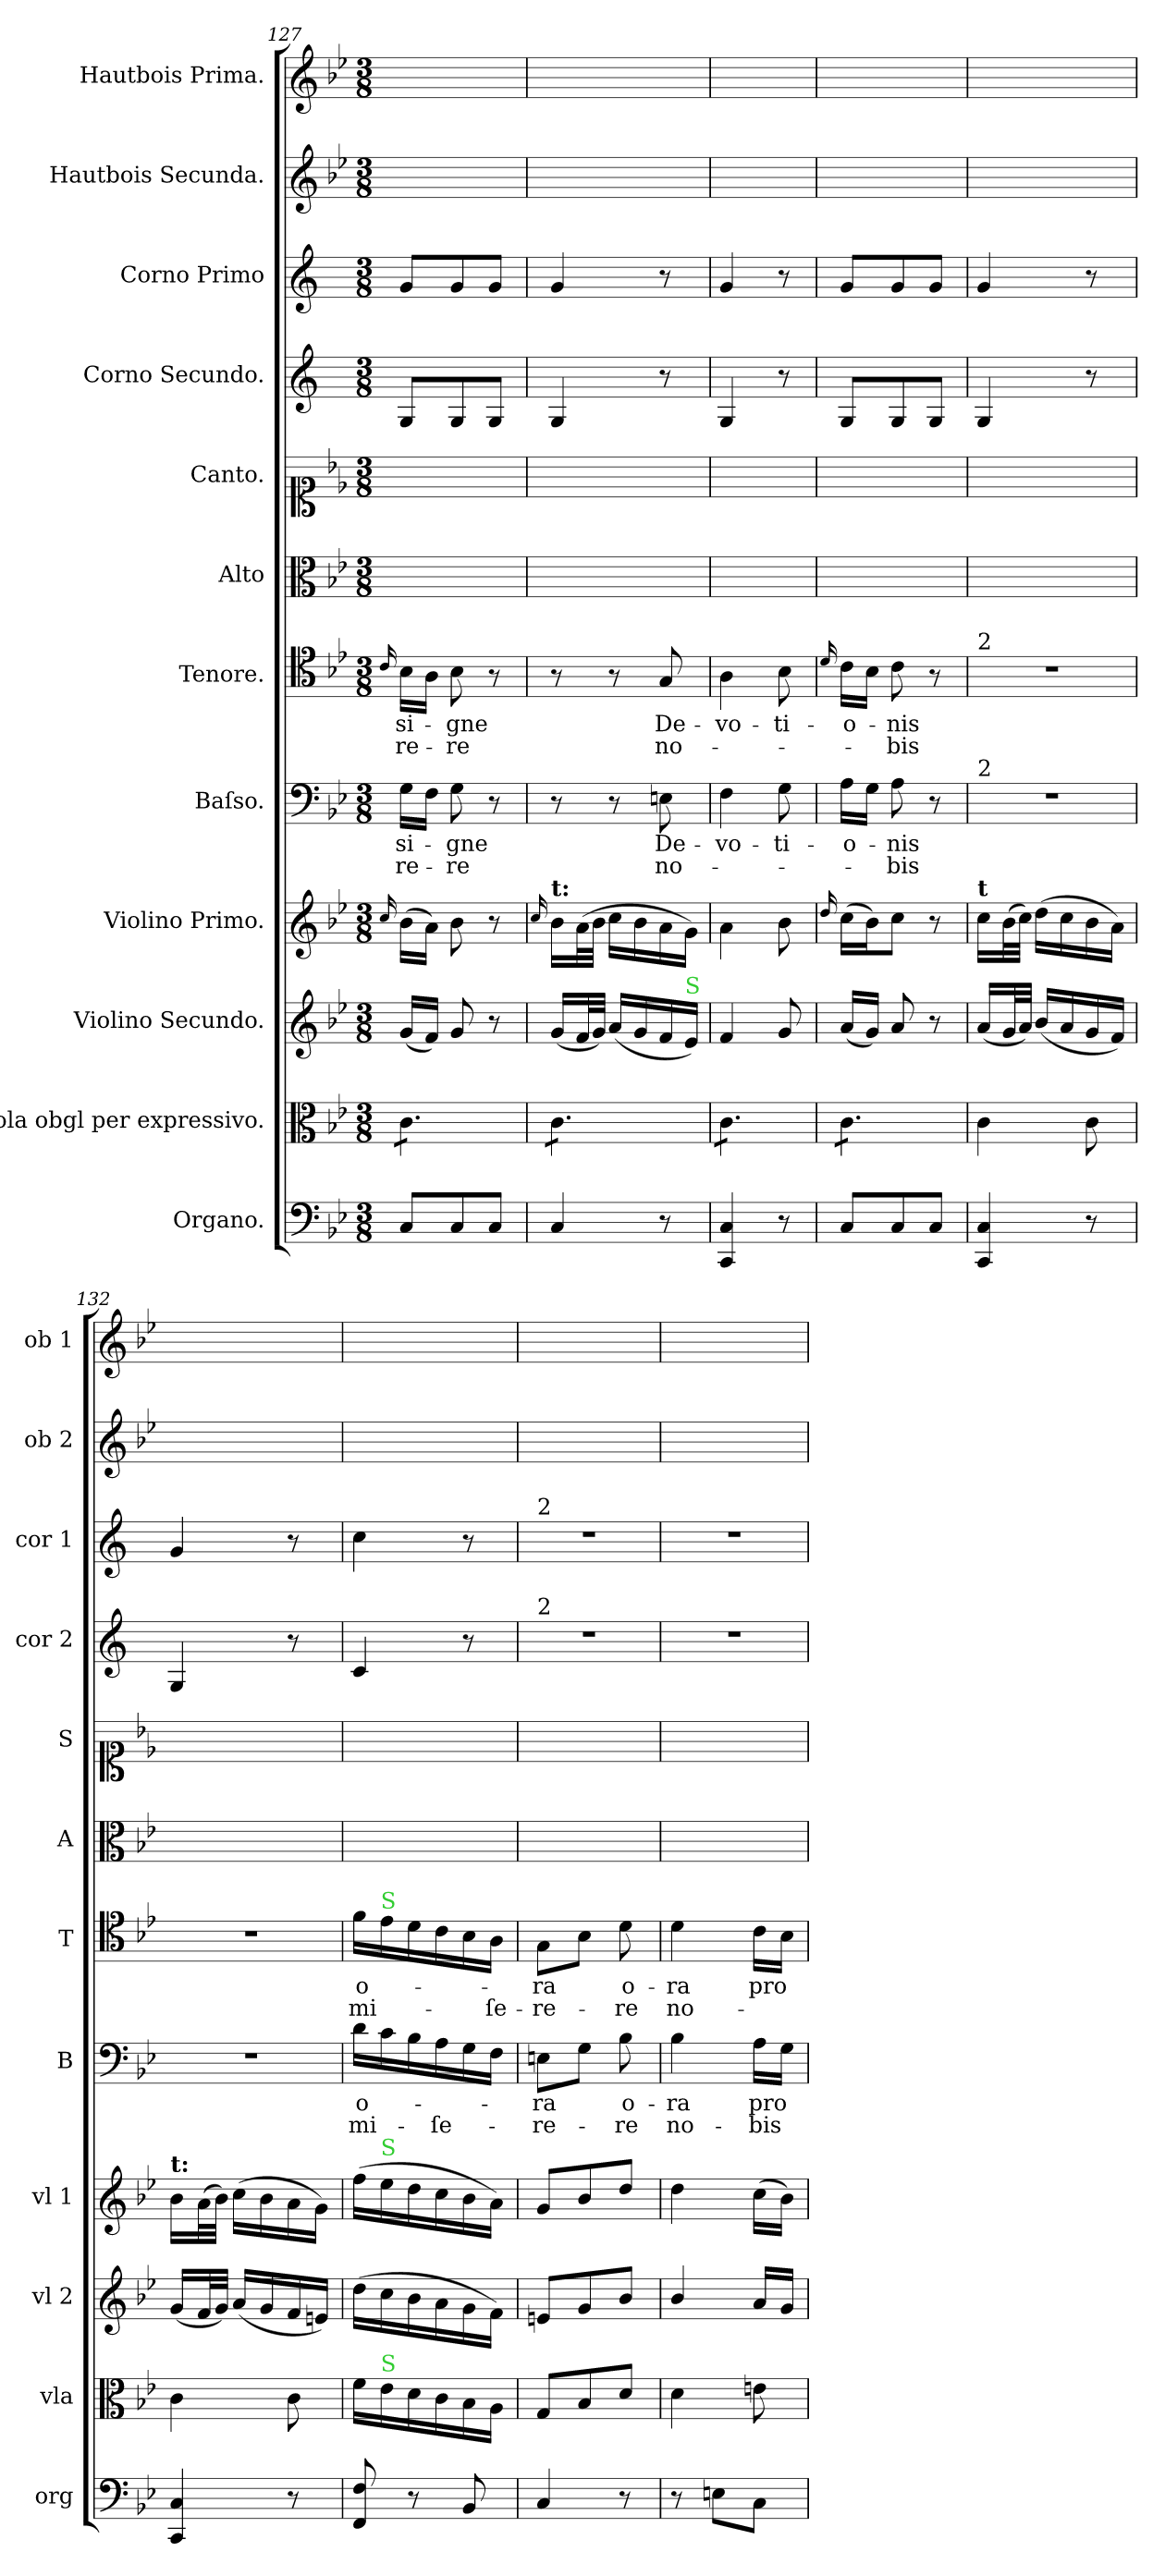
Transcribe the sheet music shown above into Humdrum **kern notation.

**kern	**kern	**kern	**kern	**kern	**text	**text	**kern	**text	**text	**kern	**kern	**kern	**kern	**kern	**kern
*part12	*part11	*part10	*part9	*part8	*part8	*part8	*part7	*part7	*part7	*part6	*part5	*part4	*part3	*part2	*part1
*staff12	*staff11	*staff10	*staff9	*staff8	*staff8	*staff8	*staff7	*staff7	*staff7	*staff6	*staff5	*staff4	*staff3	*staff2	*staff1
*I"Organo.	*I"Viola obgl per expressivo.	*I"Violino Secundo.	*I"Violino Primo.	*I"Baſso.	*	*	*I"Tenore.	*	*	*I"Alto	*I"Canto.	*I"Corno Secundo.	*I"Corno Primo	*I"Hautbois Secunda.	*I"Hautbois Prima.
*I'org	*I'vla	*I'vl 2	*I'vl 1	*I'B	*	*	*I'T	*	*	*I'A	*I'S	*I'cor 2	*I'cor 1	*I'ob 2	*I'ob 1
*clefF4	*clefC3	*clefG2	*clefG2	*clefF4	*	*	*clefC4	*	*	*clefC3	*clefC1	*clefG2	*clefG2	*clefG2	*clefG2
*	*	*	*	*	*	*	*	*	*	*	*	*ITrd4c7	*ITrd4c7	*	*
*k[b-e-]	*k[b-e-]	*k[b-e-]	*k[b-e-]	*k[b-e-]	*	*	*k[b-e-]	*	*	*k[b-e-]	*k[b-e-]	*k[b-]	*k[b-]	*k[b-e-]	*k[b-e-]
*B-:	*B-:	*B-:	*B-:	*B-:	*	*	*B-:	*	*	*B-:	*B-:	*	*	*B-:	*B-:
*M3/8	*M3/8	*M3/8	*M3/8	*M3/8	*	*	*M3/8	*	*	*M3/8	*M3/8	*M3/8	*M3/8	*M3/8	*M3/8
=127	=127	=127	=127	=127	=127	=127	=127	=127	=127	=127	=127	=127	=127	=127	=127
.	.	.	16qqcc/	.	.	.	16qqc/	.	.	.	.	.	.	.	.
*	*tremolo	*	*	*	*	*	*	*	*	*	*	*	*	*	*
8C/L	8c\L	(16g/LL	(16b-\LL	16G\LL	-si-	-re-	16B-\LL	-si-	-re-	4.ryy	4.ryy	8C/L	8c/L	4.ryy	4.ryy
.	.	16f/JJ)	16a\JJ)	16F\JJ	.	.	16A\JJ	.	.	.	.	.	.	.	.
8C/	8c\	8g/	8b-\	8G\	-gne	-re	8B-\	-gne	-re	.	.	8C/	8c/	.	.
8C/J	8c\J	8r	8r	8r	.	.	8r	.	.	.	.	8C/J	8c/J	.	.
=128	=128	=128	=128	=128	=128	=128	=128	=128	=128	=128	=128	=128	=128	=128	=128
.	.	.	16qqcc/	.	.	.	.	.	.	.	.	.	.	.	.
!	!	!	!LO:TX:a:B:t=t&colon;	!	!	!	!	!	!	!	!	!	!	!	!
4C/	8c\L	(16g/LL	16b-\LL	8r	.	.	8r	.	.	4.ryy	4.ryy	4C/	4c/	4.ryy	4.ryy
.	.	32f/L	(32a\L	.	.	.	.	.	.	.	.	.	.	.	.
.	.	32g/JJJ)	32b-\JJJ	.	.	.	.	.	.	.	.	.	.	.	.
.	8c\	(16a/LL	16cc\LL	8r	.	.	8r	.	.	.	.	.	.	.	.
.	.	16g/	16b-\	.	.	.	.	.	.	.	.	.	.	.	.
8r	8c\J	16f/	16a\	8En\	De-	no-	8G/	De-	no-	.	.	8r	8r	.	.
!	!	!LO:TX:a:color=limegreen:t=S	!	!	!	!	!	!	!	!	!	!	!	!	!
.	.	16e-/JJ)	16g\JJ)	.	.	.	.	.	.	.	.	.	.	.	.
=129	=129	=129	=129	=129	=129	=129	=129	=129	=129	=129	=129	=129	=129	=129	=129
4CC/ 4C/	8c\L	4f/	4a\	4F\	-vo-	.	4A\	-vo-	.	4.ryy	4.ryy	4C/	4c/	4.ryy	4.ryy
.	8c\	.	.	.	.	.	.	.	.	.	.	.	.	.	.
8r	8c\J	8g/	8b-\	8G\	-ti-	.	8B-\	-ti-	.	.	.	8r	8r	.	.
=130	=130	=130	=130	=130	=130	=130	=130	=130	=130	=130	=130	=130	=130	=130	=130
.	.	.	16qqdd/	.	.	.	16qqd/	.	.	.	.	.	.	.	.
8C/L	8c\L	(16a/LL	(16cc\LL	16A\LL	-o-	.	16c\LL	-o-	.	4.ryy	4.ryy	8C/L	8c/L	4.ryy	4.ryy
.	.	16g/JJ)	16b-\J)	16G\JJ	.	.	16B-\JJ	.	.	.	.	.	.	.	.
8C/	8c\	8a/	8cc\J	8A\	-nis	-bis	8c\	-nis	-bis	.	.	8C/	8c/	.	.
8C/J	8c\J	8r	8r	8r	.	.	8r	.	.	.	.	8C/J	8c/J	.	.
*	*Xtremolo	*	*	*	*	*	*	*	*	*	*	*	*	*	*
=131	=131	=131	=131	=131	=131	=131	=131	=131	=131	=131	=131	=131	=131	=131	=131
!	!	!	!	!	!	!	!LO:TX:a:t=2	!	!	!	!	!	!	!	!
!	!	!	!	!LO:TX:a:t=2	!	!	!	!	!	!	!	!	!	!	!
!	!	!	!LO:TX:a:B:t=t	!	!	!	!	!	!	!	!	!	!	!	!
4CC/ 4C/	4c\	(16a/LL	16cc\LL	4.r	.	.	4.r	.	.	4.ryy	4.ryy	4C/	4c/	4.ryy	4.ryy
.	.	32g/L	(32b-\L	.	.	.	.	.	.	.	.	.	.	.	.
.	.	32a/JJJ)	32cc\JJJ)	.	.	.	.	.	.	.	.	.	.	.	.
.	.	(16b-/LL	(16dd\LL	.	.	.	.	.	.	.	.	.	.	.	.
.	.	16a/	16cc\	.	.	.	.	.	.	.	.	.	.	.	.
8r	8c\	16g/	16b-\	.	.	.	.	.	.	.	.	8r	8r	.	.
.	.	16f/JJ)	16a\JJ)	.	.	.	.	.	.	.	.	.	.	.	.
=132	=132	=132	=132	=132	=132	=132	=132	=132	=132	=132	=132	=132	=132	=132	=132
!	!	!	!LO:TX:a:B:t=t&colon;	!	!	!	!	!	!	!	!	!	!	!	!
4CC/ 4C/	4c\	(16g/LL	16b-\LL	4.r	.	.	4.r	.	.	4.ryy	4.ryy	4C/	4c/	4.ryy	4.ryy
.	.	32f/L	(32a\L	.	.	.	.	.	.	.	.	.	.	.	.
.	.	32g/JJJ)	32b-\JJJ)	.	.	.	.	.	.	.	.	.	.	.	.
.	.	(16a/LL	(16cc\LL	.	.	.	.	.	.	.	.	.	.	.	.
.	.	16g/	16b-\	.	.	.	.	.	.	.	.	.	.	.	.
8r	8c\	16f/	16a\	.	.	.	.	.	.	.	.	8r	8r	.	.
.	.	16en/JJ)	16g\JJ)	.	.	.	.	.	.	.	.	.	.	.	.
=133	=133	=133	=133	=133	=133	=133	=133	=133	=133	=133	=133	=133	=133	=133	=133
8FF/ 8F/	16f\LL	(16dd\LL	(16ff\LL	16d\LL	o-	mi-	16f\LL	o-	mi-	4.ryy	4.ryy	4F/	4f\	4.ryy	4.ryy
!	!	!	!	!	!	!	!LO:TX:a:color=limegreen:t=S	!	!	!	!	!	!	!	!
!	!	!	!LO:TX:a:color=limegreen:t=S	!	!	!	!	!	!	!	!	!	!	!	!
!	!LO:TX:a:color=limegreen:t=S	!	!	!	!	!	!	!	!	!	!	!	!	!	!
.	16e-\	16cc\	16ee-\	16c\	.	.	16e-\	.	.	.	.	.	.	.	.
8r	16d\	16b-\	16dd\	16B-\	.	.	16d\	.	.	.	.	.	.	.	.
.	16c\	16a\	16cc\	16A\	.	-ſe-	16c\	.	.	.	.	.	.	.	.
8BB-/	16B-\	16g\	16b-\	16G\	.	.	16B-\	.	.	.	.	8r	8r	.	.
.	16A\JJ	16f\JJ)	16a\JJ)	16F\JJ	.	.	16A\JJ	.	-ſe-	.	.	.	.	.	.
=134	=134	=134	=134	=134	=134	=134	=134	=134	=134	=134	=134	=134	=134	=134	=134
!	!	!	!	!	!	!	!	!	!	!	!	!	!LO:TX:a:t=2	!	!
!	!	!	!	!	!	!	!	!	!	!	!	!LO:TX:a:t=2	!	!	!
4C/	8G/L	8en/L	8g/L	8En\L	-ra	-re-	8G\L	-ra	-re-	4.ryy	4.ryy	4.r	4.r	4.ryy	4.ryy
.	8B-/	8g/	8b-/	8G\J	.	.	8B-\J	.	.	.	.	.	.	.	.
8r	8d/J	8b-/J	8dd/J	8B-\	o-	-re	8d\	o-	-re	.	.	.	.	.	.
=135	=135	=135	=135	=135	=135	=135	=135	=135	=135	=135	=135	=135	=135	=135	=135
8r	4d\	4b-/	4dd\	4B-\	-ra	no-	4d\	-ra	no-	4.ryy	4.ryy	4.r	4.r	4.ryy	4.ryy
8En\L	.	.	.	.	.	.	.	.	.	.	.	.	.	.	.
8C\J	8en\	16a/LL	(16cc\LL	16A\LL	pro	-bis	16c\LL	pro	.	.	.	.	.	.	.
.	.	16g/JJ	16b-\JJ)	16G\JJ	.	.	16B-\JJ	.	.	.	.	.	.	.	.
=	=	=	=	=	=	=	=	=	=	=	=	=	=	=	=
*-	*-	*-	*-	*-	*-	*-	*-	*-	*-	*-	*-	*-	*-	*-	*-
